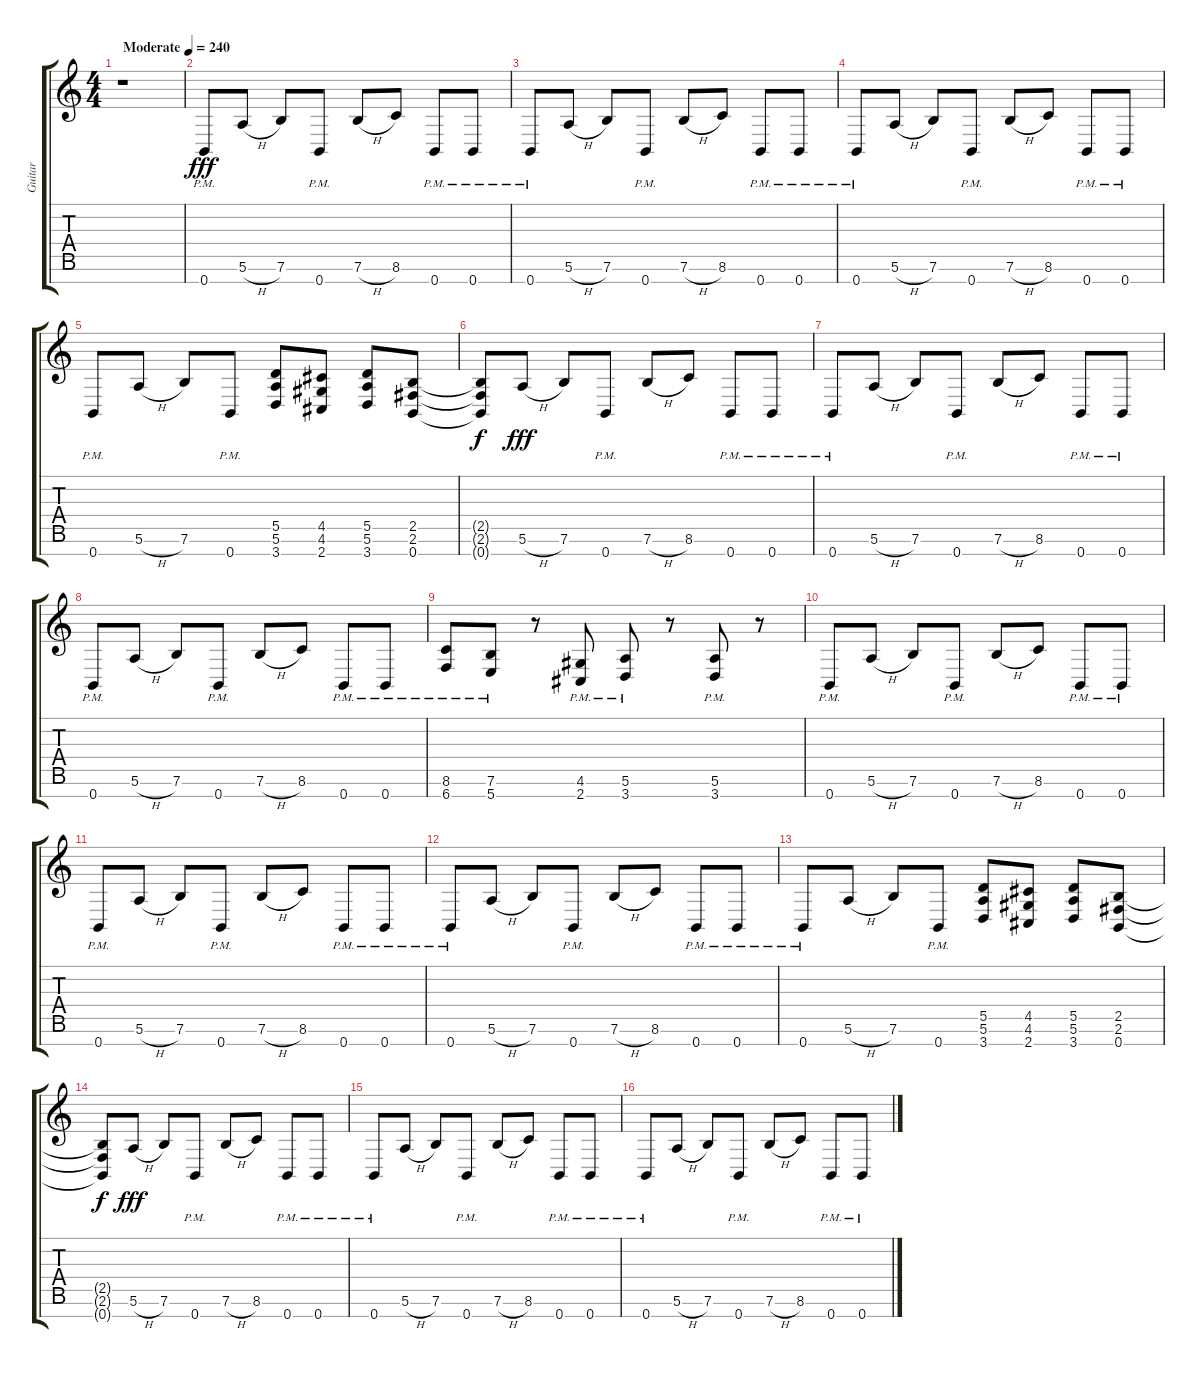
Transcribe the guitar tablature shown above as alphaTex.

\track ("Guitar" "Guitar") {instrument distortionguitar}
\staff {score tabs}
\tuning (E4 B3 G3 D3 A2 E2 B1) {hide}
\ts (4 4)
\tempo (240 "Moderate")
\clef g2
\ks c
r.1{dy fff instrument distortionguitar} |
0.7{pm}.8 5.6{h}.8 7.6.8 0.7{pm}.8 7.6{h}.8 8.6.8 0.7{pm}.8 0.7{pm}.8 |
0.7{pm}.8 5.6{h}.8 7.6.8 0.7{pm}.8 7.6{h}.8 8.6.8 0.7{pm}.8 0.7{pm}.8 |
0.7{pm}.8 5.6{h}.8 7.6.8 0.7{pm}.8 7.6{h}.8 8.6.8 0.7{pm}.8 0.7{pm}.8 |
0.7{pm}.8 5.6{h}.8 7.6.8 0.7{pm}.8 (5.5 5.6 3.7).8 (4.5 4.6 2.7).8 (5.5 5.6 3.7).8 (2.5 2.6 0.7).8 |
(2.5{t} 2.6{t} 0.7{t}).8{dy f} 5.6{h}.8{dy fff} 7.6.8 0.7{pm}.8 7.6{h}.8 8.6.8 0.7{pm}.8 0.7{pm}.8 |
0.7{pm}.8 5.6{h}.8 7.6.8 0.7{pm}.8 7.6{h}.8 8.6.8 0.7{pm}.8 0.7{pm}.8 |
0.7{pm}.8 5.6{h}.8 7.6.8 0.7{pm}.8 7.6{h}.8 8.6.8 0.7{pm}.8 0.7{pm}.8 |
(8.6{pm} 6.7{pm}).8 (7.6{pm} 5.7{pm}).8 r.8 (4.6{pm} 2.7{pm}).8 (5.6{pm} 3.7{pm}).8 r.8 (5.6{pm} 3.7{pm}).8 r.8 |
0.7{pm}.8 5.6{h}.8 7.6.8 0.7{pm}.8 7.6{h}.8 8.6.8 0.7{pm}.8 0.7{pm}.8 |
0.7{pm}.8 5.6{h}.8 7.6.8 0.7{pm}.8 7.6{h}.8 8.6.8 0.7{pm}.8 0.7{pm}.8 |
0.7{pm}.8 5.6{h}.8 7.6.8 0.7{pm}.8 7.6{h}.8 8.6.8 0.7{pm}.8 0.7{pm}.8 |
0.7{pm}.8 5.6{h}.8 7.6.8 0.7{pm}.8 (5.5 5.6 3.7).8 (4.5 4.6 2.7).8 (5.5 5.6 3.7).8 (2.5 2.6 0.7).8 |
(2.5{t} 2.6{t} 0.7{t}).8{dy f} 5.6{h}.8{dy fff} 7.6.8 0.7{pm}.8 7.6{h}.8 8.6.8 0.7{pm}.8 0.7{pm}.8 |
0.7{pm}.8 5.6{h}.8 7.6.8 0.7{pm}.8 7.6{h}.8 8.6.8 0.7{pm}.8 0.7{pm}.8 |
0.7{pm}.8 5.6{h}.8 7.6.8 0.7{pm}.8 7.6{h}.8 8.6.8 0.7{pm}.8 0.7{pm}.8
